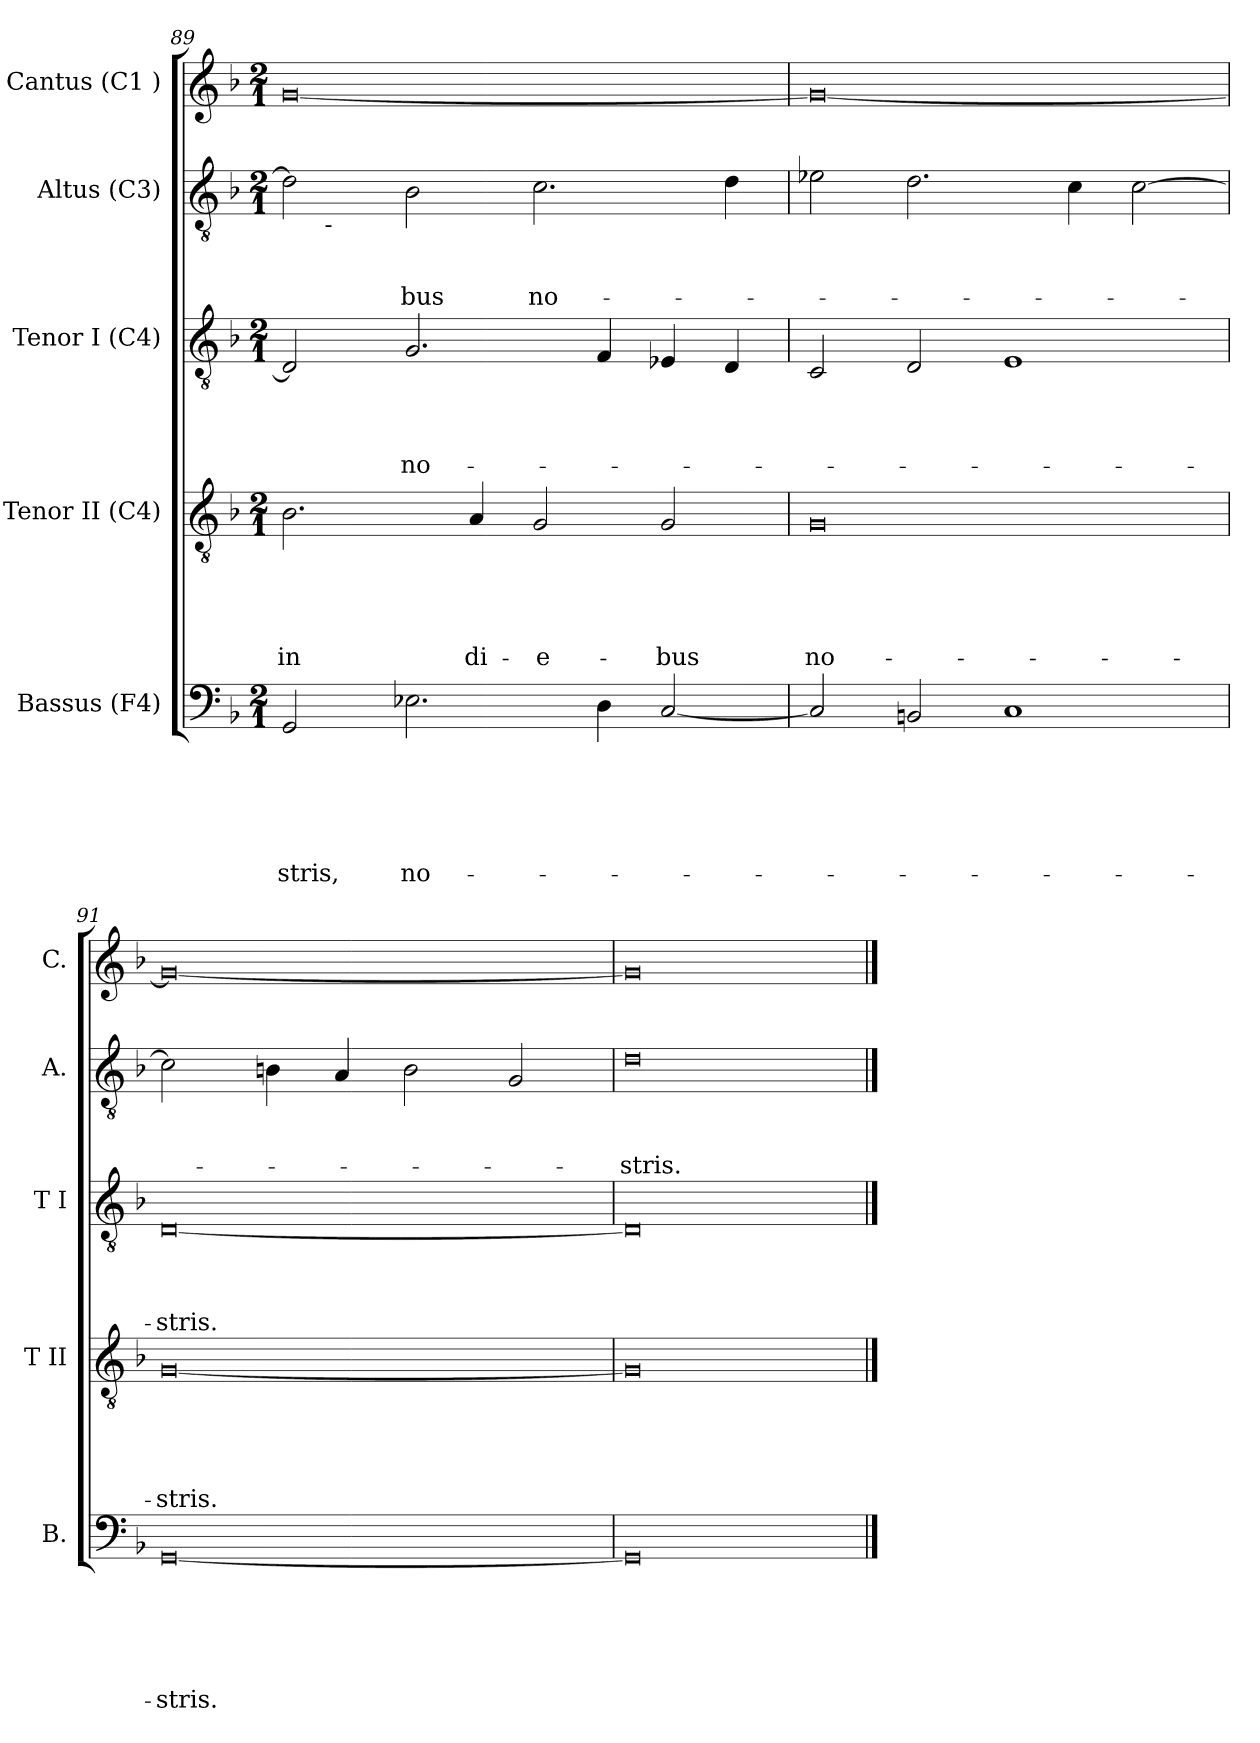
**kern	**text	**text	**text	**text	**text	**text	**kern	**text	**text	**text	**text	**text	**kern	**text	**text	**text	**text	**kern	**text	**text	**text	**kern
*part5	*part5	*part5	*part5	*part5	*part5	*part5	*part4	*part4	*part4	*part4	*part4	*part4	*part3	*part3	*part3	*part3	*part3	*part2	*part2	*part2	*part2	*part1
*staff5	*staff5	*staff5	*staff5	*staff5	*staff5	*staff5	*staff4	*staff4	*staff4	*staff4	*staff4	*staff4	*staff3	*staff3	*staff3	*staff3	*staff3	*staff2	*staff2	*staff2	*staff2	*staff1
*I"Bassus (F4)	*	*	*	*	*	*	*I"Tenor II (C4)	*	*	*	*	*	*I"Tenor I (C4)	*	*	*	*	*I"Altus (C3)	*	*	*	*I"Cantus (C1 )
*I'B.	*	*	*	*	*	*	*I'T II	*	*	*	*	*	*I'T I	*	*	*	*	*I'A.	*	*	*	*I'C.
!!LO:LB:g=z
*clefF4	*	*	*	*	*	*	*clefGv2	*	*	*	*	*	*clefGv2	*	*	*	*	*clefGv2	*	*	*	*clefG2
*k[b-]	*	*	*	*	*	*	*k[b-]	*	*	*	*	*	*k[b-]	*	*	*	*	*k[b-]	*	*	*	*k[b-]
*F:	*	*	*	*	*	*	*F:	*	*	*	*	*	*F:	*	*	*	*	*F:	*	*	*	*F:
*M2/1	*	*	*	*	*	*	*M2/1	*	*	*	*	*	*M2/1	*	*	*	*	*M2/1	*	*	*	*M2/1
=89	=89	=89	=89	=89	=89	=89	=89	=89	=89	=89	=89	=89	=89	=89	=89	=89	=89	=89	=89	=89	=89	=89
!	!	!	!	!	!	!	!	!	!	!	!	!	!	!	!	!	!	!LO:TX:a:t=stris.	!	!	!	!
!	!	!	!	!	!	!LO:LY:b	!	!	!	!	!	!LO:LY:b	!	!	!	!	!	!	!	!	!	!
*	*	*	*	*	*	*	*	*	*	*	*	*	*	*	*	*	*	*^	*	*	*	*
2GG/	.	.	.	.	.	-stris,	2.B-\	.	.	.	.	in	2D/]	.	.	.	.	2d\]	8ryy	.	.	.	[<0g
!	!	!	!	!	!	!	!	!	!	!	!	!	!	!	!	!	!	!	!LO:TX:b:t=-	!	!	!	!
.	.	.	.	.	.	.	.	.	.	.	.	.	.	.	.	.	.	.	1...ryy	.	.	.	.
!	!	!	!	!	!	!LO:LY:b	!	!	!	!	!	!	!	!	!	!	!LO:LY:b	!	!	!	!	!LO:LY:b	!
2.E-X\	.	.	.	.	.	no-	.	.	.	.	.	.	2.G/	.	.	.	no-	2B-\	.	.	.	-bus	.
!	!	!	!	!	!	!	!	!	!	!	!	!LO:LY:b	!	!	!	!	!	!	!	!	!	!	!
.	.	.	.	.	.	.	4A/	.	.	.	.	di-	.	.	.	.	.	.	.	.	.	.	.
!	!	!	!	!	!	!	!	!	!	!	!	!LO:LY:b	!	!	!	!	!	!	!	!	!	!LO:LY:b	!
.	.	.	.	.	.	.	2G/	.	.	.	.	-e-	.	.	.	.	.	2.c\	.	.	.	no-	.
4D\	.	.	.	.	.	.	.	.	.	.	.	.	4F/	.	.	.	.	.	.	.	.	.	.
!	!	!	!	!	!	!	!	!	!	!	!	!LO:LY:b	!	!	!	!	!	!	!	!	!	!	!
[<2C/	.	.	.	.	.	.	2G/	.	.	.	.	-bus	4E-/	.	.	.	.	.	.	.	.	.	.
.	.	.	.	.	.	.	.	.	.	.	.	.	4D/	.	.	.	.	4d\	.	.	.	.	.
=90	=90	=90	=90	=90	=90	=90	=90	=90	=90	=90	=90	=90	=90	=90	=90	=90	=90	=90	=90	=90	=90	=90	=90
!	!	!	!	!	!	!	!	!	!	!	!	!LO:LY:b:rj	!	!	!	!	!	!	!	!	!	!	!
*	*	*	*	*	*	*	*	*	*	*	*	*	*	*	*	*	*	*v	*v	*	*	*	*
2C/]	.	.	.	.	.	.	0G	.	.	.	.	no-	2C/	.	.	.	.	2e-\	.	.	.	0g_
2BBn/	.	.	.	.	.	.	.	.	.	.	.	.	2D/	.	.	.	.	2.d\	.	.	.	.
1C	.	.	.	.	.	.	.	.	.	.	.	.	1E	.	.	.	.	.	.	.	.	.
.	.	.	.	.	.	.	.	.	.	.	.	.	.	.	.	.	.	4c\	.	.	.	.
.	.	.	.	.	.	.	.	.	.	.	.	.	.	.	.	.	.	[>2c\	.	.	.	.
=91	=91	=91	=91	=91	=91	=91	=91	=91	=91	=91	=91	=91	=91	=91	=91	=91	=91	=91	=91	=91	=91	=91
!	!	!	!	!	!	!LO:LY:b	!	!	!	!	!	!LO:LY:b	!	!	!	!	!LO:LY:b	!	!	!	!	!
[<0GG	.	.	.	.	.	-stris.	[<0G	.	.	.	.	-stris.	[<0D	.	.	.	-stris.	2c\]	.	.	.	0g_
.	.	.	.	.	.	.	.	.	.	.	.	.	.	.	.	.	.	4B\	.	.	.	.
.	.	.	.	.	.	.	.	.	.	.	.	.	.	.	.	.	.	4A/	.	.	.	.
.	.	.	.	.	.	.	.	.	.	.	.	.	.	.	.	.	.	2B\	.	.	.	.
.	.	.	.	.	.	.	.	.	.	.	.	.	.	.	.	.	.	2G/	.	.	.	.
=92	=92	=92	=92	=92	=92	=92	=92	=92	=92	=92	=92	=92	=92	=92	=92	=92	=92	=92	=92	=92	=92	=92
!	!	!	!	!	!	!	!	!	!	!	!	!	!	!	!	!	!	!	!	!	!LO:LY:b	!
0GG]	.	.	.	.	.	.	0G]	.	.	.	.	.	0D]	.	.	.	.	0d	.	.	-stris.	0g]
==	==	==	==	==	==	==	==	==	==	==	==	==	==	==	==	==	==	==	==	==	==	==
*-	*-	*-	*-	*-	*-	*-	*-	*-	*-	*-	*-	*-	*-	*-	*-	*-	*-	*-	*-	*-	*-	*-
